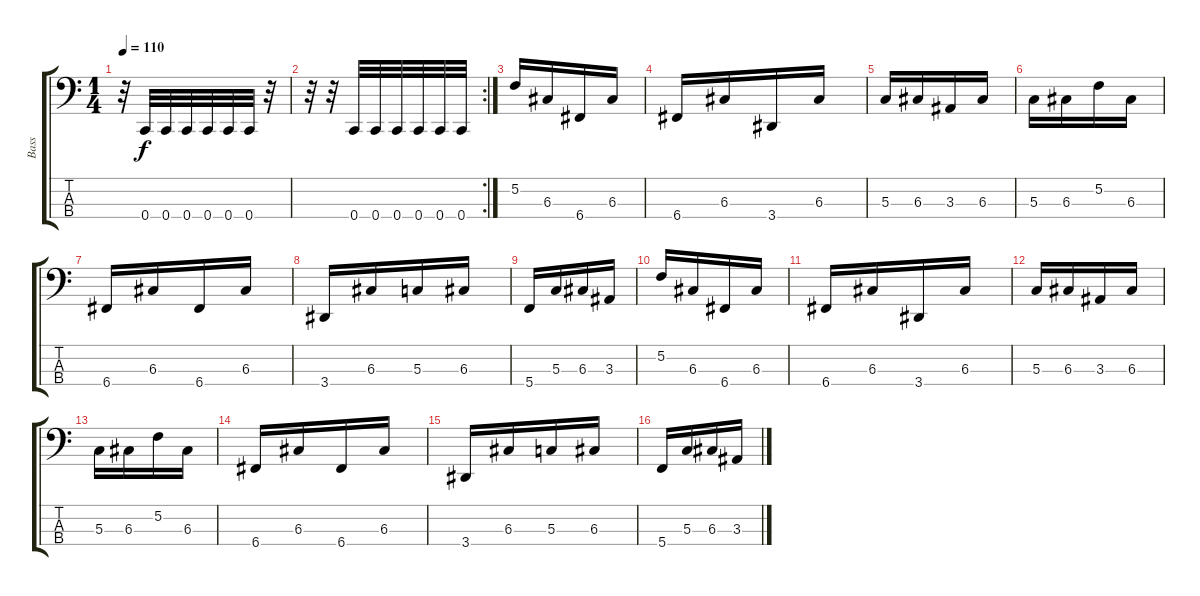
\track ("Bass" "Bass") {instrument electricbasspick}
\staff {score tabs}
\tuning (F2 C2 G1 C1) {hide}
\ts (1 4)
\tempo 110
\clef f4
\ks c
r.32{dy f} 0.4.32 0.4.32 0.4.32 0.4.32 0.4.32 0.4.32 r.32 |
\rc 2
r.32 r.32 0.4.32 0.4.32 0.4.32 0.4.32 0.4.32 0.4.32 |
5.2.16 6.3.16 6.4.16 6.3.16 |
6.4.16 6.3.16 3.4.16 6.3.16 |
5.3.16 6.3.16 3.3.16 6.3.16 |
5.3.16 6.3.16 5.2.16 6.3.16 |
6.4.16 6.3.16 6.4.16 6.3.16 |
3.4.16 6.3.16 5.3.16 6.3.16 |
5.4.16 5.3.16 6.3.16 3.3.16 |
5.2.16 6.3.16 6.4.16 6.3.16 |
6.4.16 6.3.16 3.4.16 6.3.16 |
5.3.16 6.3.16 3.3.16 6.3.16 |
5.3.16 6.3.16 5.2.16 6.3.16 |
6.4.16 6.3.16 6.4.16 6.3.16 |
3.4.16 6.3.16 5.3.16 6.3.16 |
5.4.16 5.3.16 6.3.16 3.3.16
